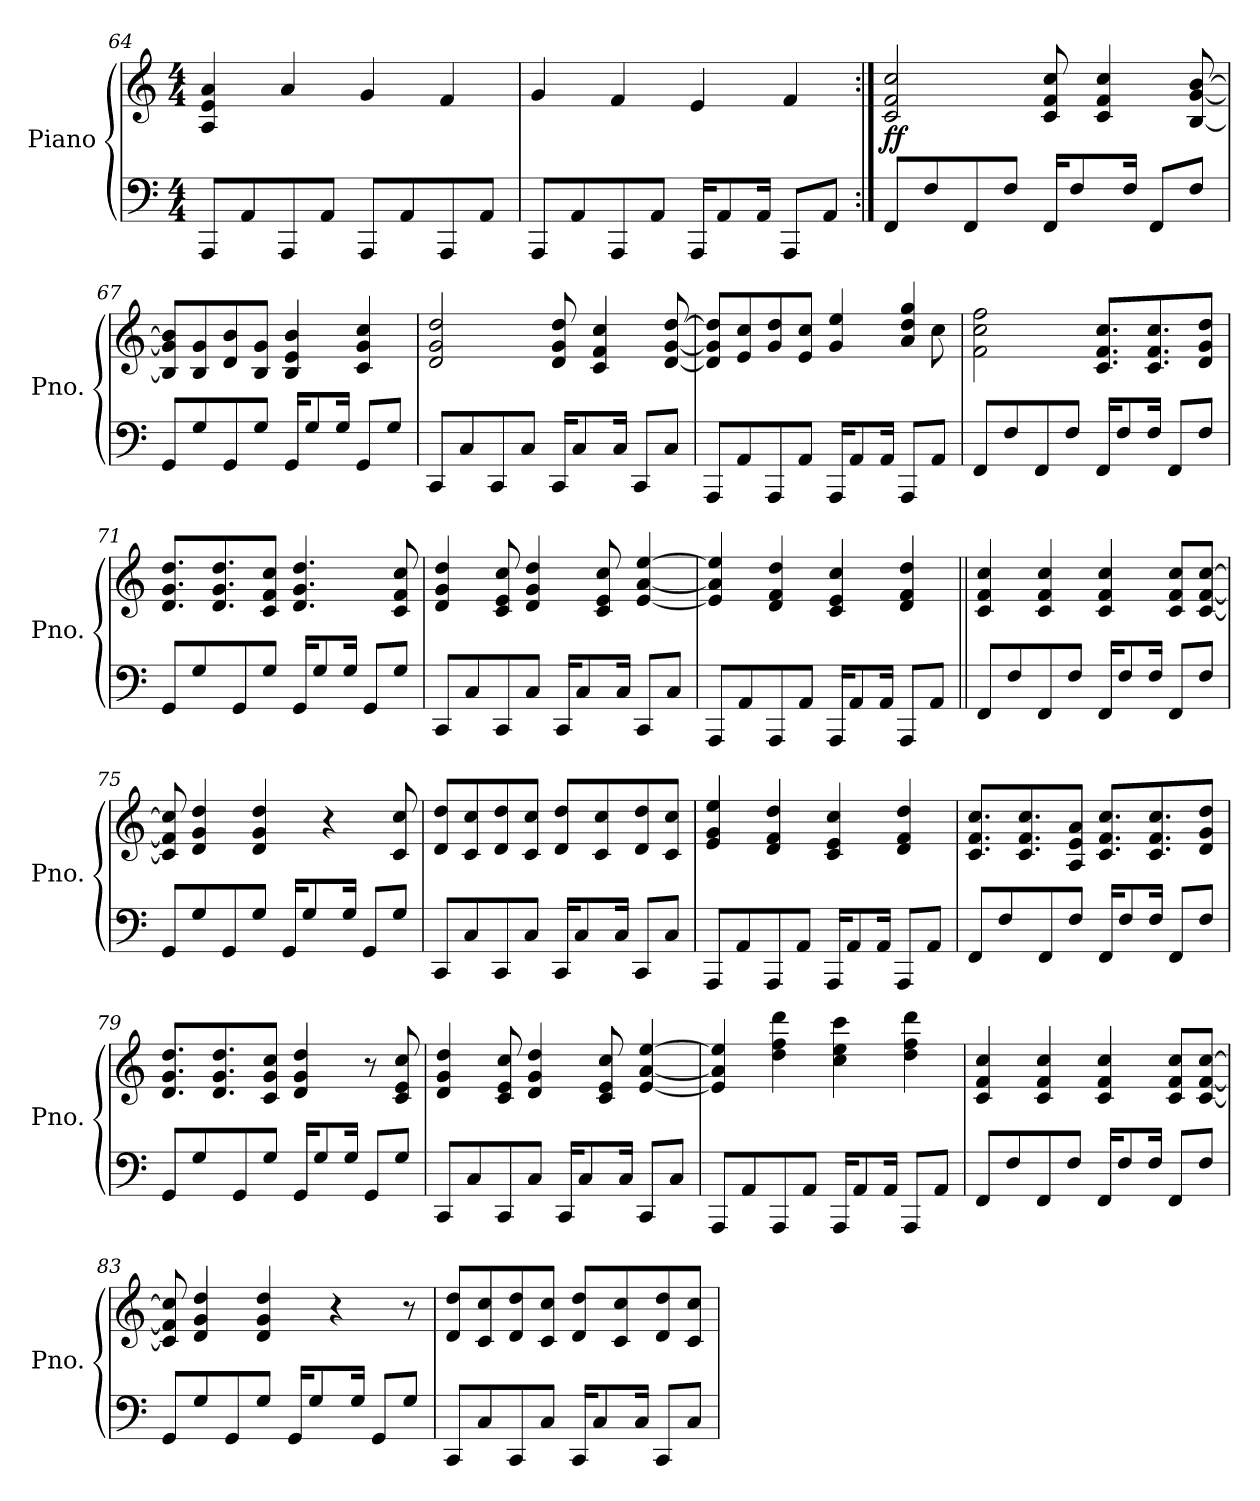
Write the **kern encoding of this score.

**kern	**kern	**dynam
*part1	*part1	*part1
*staff2	*staff1	*staff1/2
*I"Piano	*	*
*I'Pno.	*	*
*clefF4	*clefG2	*
*k[]	*k[]	*
*M4/4	*M4/4	*
=64	=64	=64
8AAA/L	4A/ 4e/ 4a/	.
8AA/	.	.
8AAA/	4a/	.
8AA/J	.	.
8AAA/L	4g/	.
8AA/	.	.
8AAA/	4f/	.
8AA/J	.	.
=65	=65	=65
8AAA/L	4g/	.
8AA/	.	.
8AAA/	4f/	.
8AA/J	.	.
16AAA/KL	4e/	.
8AA/	.	.
16AA/Jk	.	.
8AAA/L	4f/	.
8AA/J	.	.
=66:|!	=66:|!	=66:|!
!	!	!LO:DY:b
8FF/L	2c/ 2f/ 2cc/	ff
8F/	.	.
8FF/	.	.
8F/J	.	.
16FF/KL	8c/ 8f/ 8cc/	.
8F/	.	.
.	4c/ 4f/ 4cc/	.
16F/Jk	.	.
8FF/L	.	.
8F/J	[8B/ [8g/ [8b/	.
!!LO:LB:g=z
=67	=67	=67
8GG/L	8B/] 8g/] 8b/]L	.
8G/	8B/ 8g/	.
8GG/	8d/ 8b/	.
8G/J	8B/ 8g/J	.
16GG/KL	4B/ 4e/ 4b/	.
8G/	.	.
16G/Jk	.	.
8GG/L	4c/ 4g/ 4cc/	.
8G/J	.	.
=68	=68	=68
8CC/L	2d/ 2g/ 2dd/	.
8C/	.	.
8CC/	.	.
8C/J	.	.
16CC/KL	8d/ 8g/ 8dd/	.
8C/	.	.
.	4c/ 4f/ 4cc/	.
16C/Jk	.	.
8CC/L	.	.
8C/J	[8d/ [8g/ [8dd/	.
=69	=69	=69
*	*^	*
8AAA/L	8d/] 8g/] 8dd/]L	2..ryy	.
8AA/	8e/ 8cc/	.	.
8AAA/	8g/ 8dd/	.	.
8AA/J	8e/ 8cc/J	.	.
16AAA/KL	4g/ 4ee/	.	.
8AA/	.	.	.
16AA/Jk	.	.	.
8AAA/L	4a/ 4dd/ 4gg/	.	.
8AA/J	.	8cc\	.
*	*v	*v	*
=70	=70	=70
8FF/L	2f\ 2cc\ 2ff\	.
8F/	.	.
8FF/	.	.
8F/J	.	.
16FF/KL	8.c/ 8.f/ 8.cc/L	.
8F/	.	.
16F/Jk	8.c/ 8.f/ 8.cc/	.
8FF/L	.	.
8F/J	8d/ 8g/ 8dd/J	.
!!LO:PB:g=z
=71	=71	=71
8GG/L	8.d/ 8.g/ 8.dd/L	.
8G/	.	.
.	8.d/ 8.g/ 8.dd/	.
8GG/	.	.
8G/J	8c/ 8f/ 8cc/J	.
16GG/KL	4.d/ 4.g/ 4.dd/	.
8G/	.	.
16G/Jk	.	.
8GG/L	.	.
8G/J	8c/ 8f/ 8cc/	.
=72	=72	=72
8CC/L	4d/ 4g/ 4dd/	.
8C/	.	.
8CC/	8c/ 8e/ 8cc/	.
8C/J	4d/ 4g/ 4dd/	.
16CC/KL	.	.
8C/	.	.
.	8c/ 8e/ 8cc/	.
16C/Jk	.	.
8CC/L	[4e/ [4a/ [4ee/	.
8C/J	.	.
=73	=73	=73
8AAA/L	4e/] 4a/] 4ee/]	.
8AA/	.	.
8AAA/	4d/ 4f/ 4dd/	.
8AA/J	.	.
16AAA/KL	4c/ 4e/ 4cc/	.
8AA/	.	.
16AA/Jk	.	.
8AAA/L	4d/ 4f/ 4dd/	.
8AA/J	.	.
=74||	=74||	=74||
8FF/L	4c/ 4f/ 4cc/	.
8F/	.	.
8FF/	4c/ 4f/ 4cc/	.
8F/J	.	.
16FF/KL	4c/ 4f/ 4cc/	.
8F/	.	.
16F/Jk	.	.
8FF/L	8c/ 8f/ 8cc/L	.
8F/J	[8c/ [8f/ [8cc/J	.
!!LO:LB:g=z
=75	=75	=75
8GG/L	8c/] 8f/] 8cc/]	.
8G/	4d/ 4g/ 4dd/	.
8GG/	.	.
8G/J	4d/ 4g/ 4dd/	.
16GG/KL	.	.
8G/	.	.
.	4r	.
16G/Jk	.	.
8GG/L	.	.
8G/J	8c/ 8cc/	.
=76	=76	=76
8CC/L	8d/ 8dd/L	.
8C/	8c/ 8cc/	.
8CC/	8d/ 8dd/	.
8C/J	8c/ 8cc/J	.
16CC/KL	8d/ 8dd/L	.
8C/	.	.
.	8c/ 8cc/	.
16C/Jk	.	.
8CC/L	8d/ 8dd/	.
8C/J	8c/ 8cc/J	.
=77	=77	=77
8AAA/L	4e/ 4g/ 4ee/	.
8AA/	.	.
8AAA/	4d/ 4f/ 4dd/	.
8AA/J	.	.
16AAA/KL	4c/ 4e/ 4cc/	.
8AA/	.	.
16AA/Jk	.	.
8AAA/L	4d/ 4f/ 4dd/	.
8AA/J	.	.
=78	=78	=78
8FF/L	8.c/ 8.f/ 8.cc/L	.
8F/	.	.
.	8.c/ 8.f/ 8.cc/	.
8FF/	.	.
8F/J	8A/ 8e/ 8a/J	.
16FF/KL	8.c/ 8.f/ 8.cc/L	.
8F/	.	.
16F/Jk	8.c/ 8.f/ 8.cc/	.
8FF/L	.	.
8F/J	8d/ 8g/ 8dd/J	.
!!LO:LB:g=z
=79	=79	=79
8GG/L	8.d/ 8.g/ 8.dd/L	.
8G/	.	.
.	8.d/ 8.g/ 8.dd/	.
8GG/	.	.
8G/J	8c/ 8g/ 8cc/J	.
16GG/KL	4d/ 4g/ 4dd/	.
8G/	.	.
16G/Jk	.	.
8GG/L	8r	.
8G/J	8c/ 8e/ 8cc/	.
=80	=80	=80
8CC/L	4d/ 4g/ 4dd/	.
8C/	.	.
8CC/	8c/ 8e/ 8cc/	.
8C/J	4d/ 4g/ 4dd/	.
16CC/KL	.	.
8C/	.	.
.	8c/ 8e/ 8cc/	.
16C/Jk	.	.
8CC/L	[4e/ [4a/ [4ee/	.
8C/J	.	.
=81	=81	=81
8AAA/L	4e/] 4a/] 4ee/]	.
8AA/	.	.
8AAA/	4dd\ 4ff\ 4ddd\	.
8AA/J	.	.
16AAA/KL	4cc\ 4ee\ 4ccc\	.
8AA/	.	.
16AA/Jk	.	.
8AAA/L	4dd\ 4ff\ 4ddd\	.
8AA/J	.	.
=82	=82	=82
8FF/L	4c/ 4f/ 4cc/	.
8F/	.	.
8FF/	4c/ 4f/ 4cc/	.
8F/J	.	.
16FF/KL	4c/ 4f/ 4cc/	.
8F/	.	.
16F/Jk	.	.
8FF/L	8c/ 8f/ 8cc/L	.
8F/J	[8c/ [8f/ [8cc/J	.
!!LO:LB:g=z
=83	=83	=83
8GG/L	8c/] 8f/] 8cc/]	.
8G/	4d/ 4g/ 4dd/	.
8GG/	.	.
8G/J	4d/ 4g/ 4dd/	.
16GG/KL	.	.
8G/	.	.
.	4r	.
16G/Jk	.	.
8GG/L	.	.
8G/J	8r	.
=84	=84	=84
8CC/L	8d/ 8dd/L	.
8C/	8c/ 8cc/	.
8CC/	8d/ 8dd/	.
8C/J	8c/ 8cc/J	.
16CC/KL	8d/ 8dd/L	.
8C/	.	.
.	8c/ 8cc/	.
16C/Jk	.	.
8CC/L	8d/ 8dd/	.
8C/J	8c/ 8cc/J	.
=	=	=
*-	*-	*-
